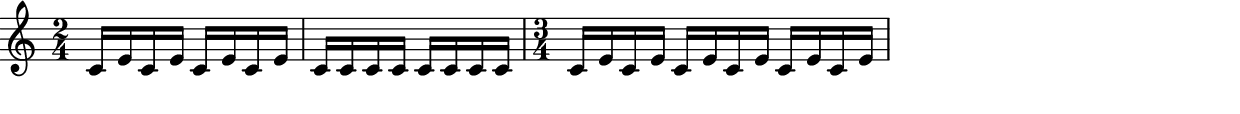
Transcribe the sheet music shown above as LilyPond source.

%% Generated by lilypond-book
%% Options: [exampleindent=10.16\mm,indent=0\mm,line-width=160\mm,paper-height=845.047\pt,paper-width=597.508\pt,papersize='(cons (* 597.508 pt) (* 845.047 pt))]
\include "lilypond-book-preamble.ly"


% ****************************************************************
% Start cut-&-pastable-section
% ****************************************************************

#(ly:set-option 'eps-box-padding 3.000000)



\paper {
  #(set-paper-size '(cons (* 597.508 pt) (* 845.047 pt)))
  indent = 0\mm
  line-width = 160\mm
  % offset the left padding, also add 1mm as lilypond creates cropped
  % images with a little space on the right
  line-width = #(- line-width (* mm  3.000000) (* mm 1))
}

\layout {
  
}




% ****************************************************************
% ly snippet:
% ****************************************************************
\sourcefilename "/lilypond-2.25.21/input/regression/repeat-unfold-tremolo.ly"
\sourcefileline 0
\version "2.16.0"

\header {
  texidoc = "Unfolding tremolo repeats.  All fragments fill one
measure with 16th notes exactly."
}

\layout { ragged-right = ##t }

\relative c' {
  \time 2/4 
  \unfoldRepeats {
    \repeat tremolo 4 { c16 e } |
    \repeat tremolo 8 c16
  } |
  \time 3/4 
  \unfoldRepeats {
    \repeat tremolo 6 { c16 e } |
    \repeat tremolo 12 { c16 } |
  }
  \bar "|."  
}



% ****************************************************************
% end ly snippet
% ****************************************************************
